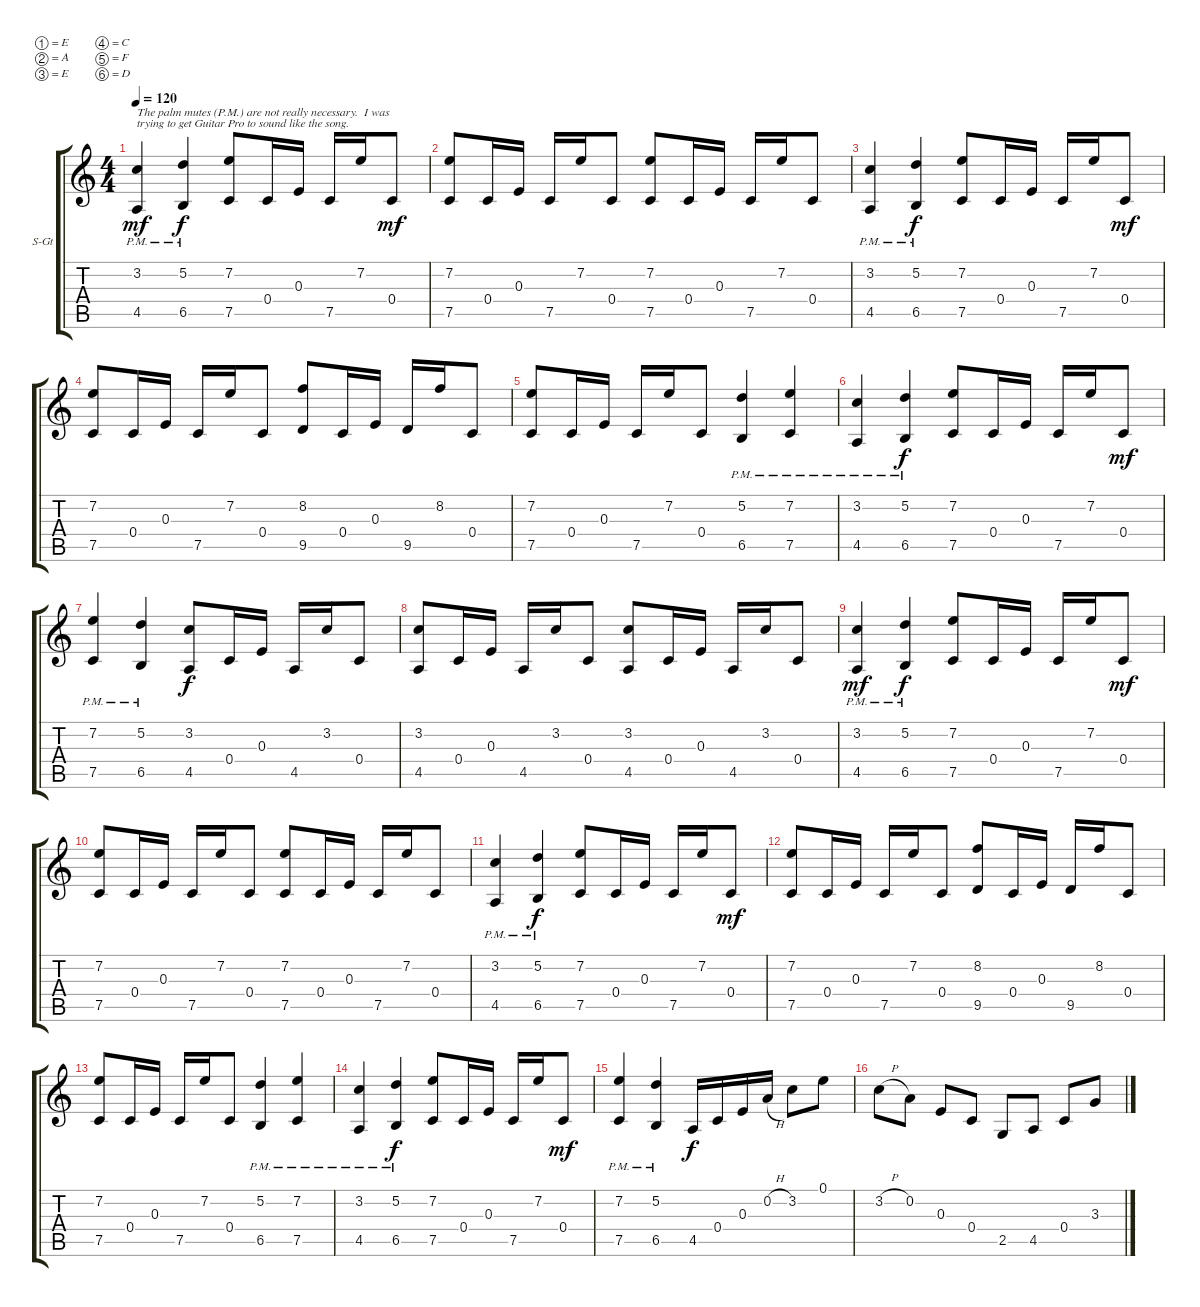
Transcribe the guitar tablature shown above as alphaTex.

\bracketExtendMode groupsimilarinstruments
\firstSystemTrackNameOrientation horizontal
\otherSystemsTrackNameOrientation horizontal
\track ("Kaki" "S-Gt") {instrument acousticguitarsteel}
\staff {score tabs}
\tuning (E4 A3 E3 C3 F2 D2)
\ts (4 4)
\beaming (8 2 2 2 2)
\tempo 120
\clef g2
\ks c
(3.2{pm} 4.5{pm}).4{txt "The palm mutes (P.M.) are not really necessary.  I was \ntrying to get Guitar Pro to sound like the song." dy mf instrument acousticguitarsteel} (5.2{pm} 6.5{pm}).4{dy f} (7.2 7.5).8 0.4.16 0.3.16 7.5.16 7.2.16 0.4.8{dy mf} |
(7.2 7.5).8 0.4.16 0.3.16 7.5.16 7.2.16 0.4.8 (7.2 7.5).8 0.4.16 0.3.16 7.5.16 7.2.16 0.4.8 |
(3.2{pm} 4.5{pm}).4 (5.2{pm} 6.5{pm}).4{dy f} (7.2 7.5).8 0.4.16 0.3.16 7.5.16 7.2.16 0.4.8{dy mf} |
(7.2 7.5).8 0.4.16 0.3.16 7.5.16 7.2.16 0.4.8 (8.2 9.5).8 0.4.16 0.3.16 9.5.16 8.2.16 0.4.8 |
(7.2 7.5).8 0.4.16 0.3.16 7.5.16 7.2.16 0.4.8 (5.2{pm} 6.5{pm}).4 (7.2{pm} 7.5{pm}).4 |
(3.2{pm} 4.5{pm}).4 (5.2{pm} 6.5{pm}).4{dy f} (7.2 7.5).8 0.4.16 0.3.16 7.5.16 7.2.16 0.4.8{dy mf} |
(7.2{pm} 7.5{pm}).4 (5.2{pm} 6.5{pm}).4 (3.2 4.5).8{dy f} 0.4.16 0.3.16 4.5.16 3.2.16 0.4.8 |
(3.2 4.5).8 0.4.16 0.3.16 4.5.16 3.2.16 0.4.8 (3.2 4.5).8 0.4.16 0.3.16 4.5.16 3.2.16 0.4.8 |
(3.2{pm} 4.5{pm}).4{dy mf} (5.2{pm} 6.5{pm}).4{dy f} (7.2 7.5).8 0.4.16 0.3.16 7.5.16 7.2.16 0.4.8{dy mf} |
(7.2 7.5).8 0.4.16 0.3.16 7.5.16 7.2.16 0.4.8 (7.2 7.5).8 0.4.16 0.3.16 7.5.16 7.2.16 0.4.8 |
(3.2{pm} 4.5{pm}).4 (5.2{pm} 6.5{pm}).4{dy f} (7.2 7.5).8 0.4.16 0.3.16 7.5.16 7.2.16 0.4.8{dy mf} |
(7.2 7.5).8 0.4.16 0.3.16 7.5.16 7.2.16 0.4.8 (8.2 9.5).8 0.4.16 0.3.16 9.5.16 8.2.16 0.4.8 |
(7.2 7.5).8 0.4.16 0.3.16 7.5.16 7.2.16 0.4.8 (5.2{pm} 6.5{pm}).4 (7.2{pm} 7.5{pm}).4 |
(3.2{pm} 4.5{pm}).4 (5.2{pm} 6.5{pm}).4{dy f} (7.2 7.5).8 0.4.16 0.3.16 7.5.16 7.2.16 0.4.8{dy mf} |
(7.2{pm} 7.5{pm}).4 (5.2{pm} 6.5{pm}).4 4.5.16{dy f} 0.4.16 0.3.16 0.2{h}.16 3.2.8 0.1.8 |
3.2{h}.8 0.2.8 0.3.8 0.4.8 2.5.8 4.5.8 0.4.8 3.3.8
